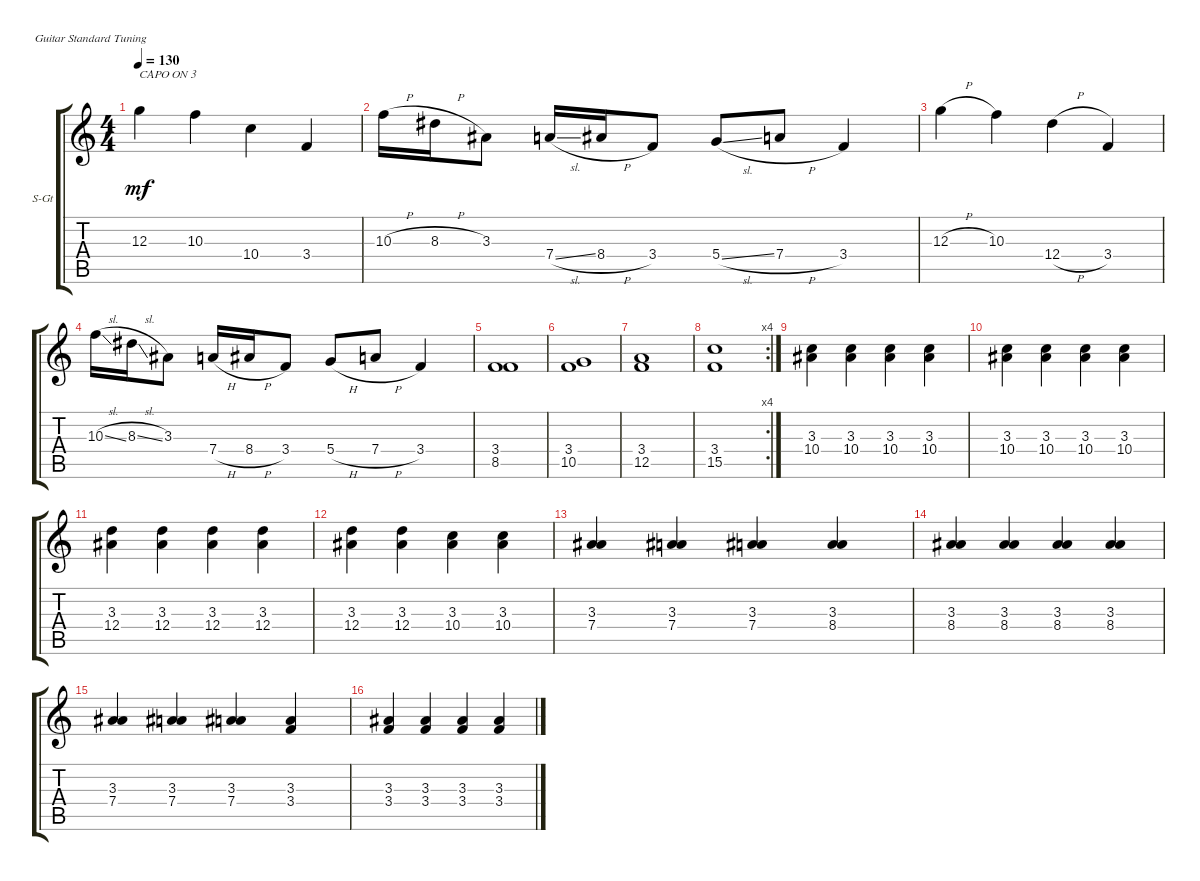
\defaultSystemsLayout 4
\bracketExtendMode groupsimilarinstruments
\firstSystemTrackNameOrientation horizontal
\otherSystemsTrackNameOrientation horizontal
\track ("Steel Guitar" "S-Gt") {instrument acousticguitarsteel}
\staff {score tabs}
\tuning (E4 B3 G3 D3 A2 E2)
\ts (4 4)
\tempo 130
\clef g2
\ks c
12.3.4{txt "CAPO ON 3" dy mf instrument acousticguitarsteel} 10.3.4 10.4.4 3.4.4 |
10.3{h}.16 8.3{h}.16 3.3.8 7.4{sl}.16 8.4{h}.16 3.4.8 5.4{sl}.8 7.4{h}.8 3.4.4 |
12.3{h}.4 10.3.4 12.4{h}.4 3.4.4 |
10.3{sl}.16 8.3{sl}.16 3.3.8 7.4{h}.16 8.4{h}.16 3.4.8 5.4{h}.8 7.4{h}.8 3.4.4 |
(8.5 3.4).1 |
(10.5 3.4).1 |
(12.5 3.4).1 |
\rc 4
(15.5 3.4).1 |
(10.4 3.3).4 (10.4 3.3).4 (10.4 3.3).4 (10.4 3.3).4 |
(10.4 3.3).4 (10.4 3.3).4 (10.4 3.3).4 (10.4 3.3).4 |
(12.4 3.3).4 (12.4 3.3).4 (12.4 3.3).4 (12.4 3.3).4 |
(12.4 3.3).4 (12.4 3.3).4 (10.4 3.3).4 (10.4 3.3).4 |
(7.4 3.3).4 (7.4 3.3).4 (7.4 3.3).4 (8.4 3.3).4 |
(8.4 3.3).4 (8.4 3.3).4 (8.4 3.3).4 (8.4 3.3).4 |
(7.4 3.3).4 (7.4 3.3).4 (7.4 3.3).4 (3.4 3.3).4 |
(3.4 3.3).4 (3.4 3.3).4 (3.4 3.3).4 (3.4 3.3).4
